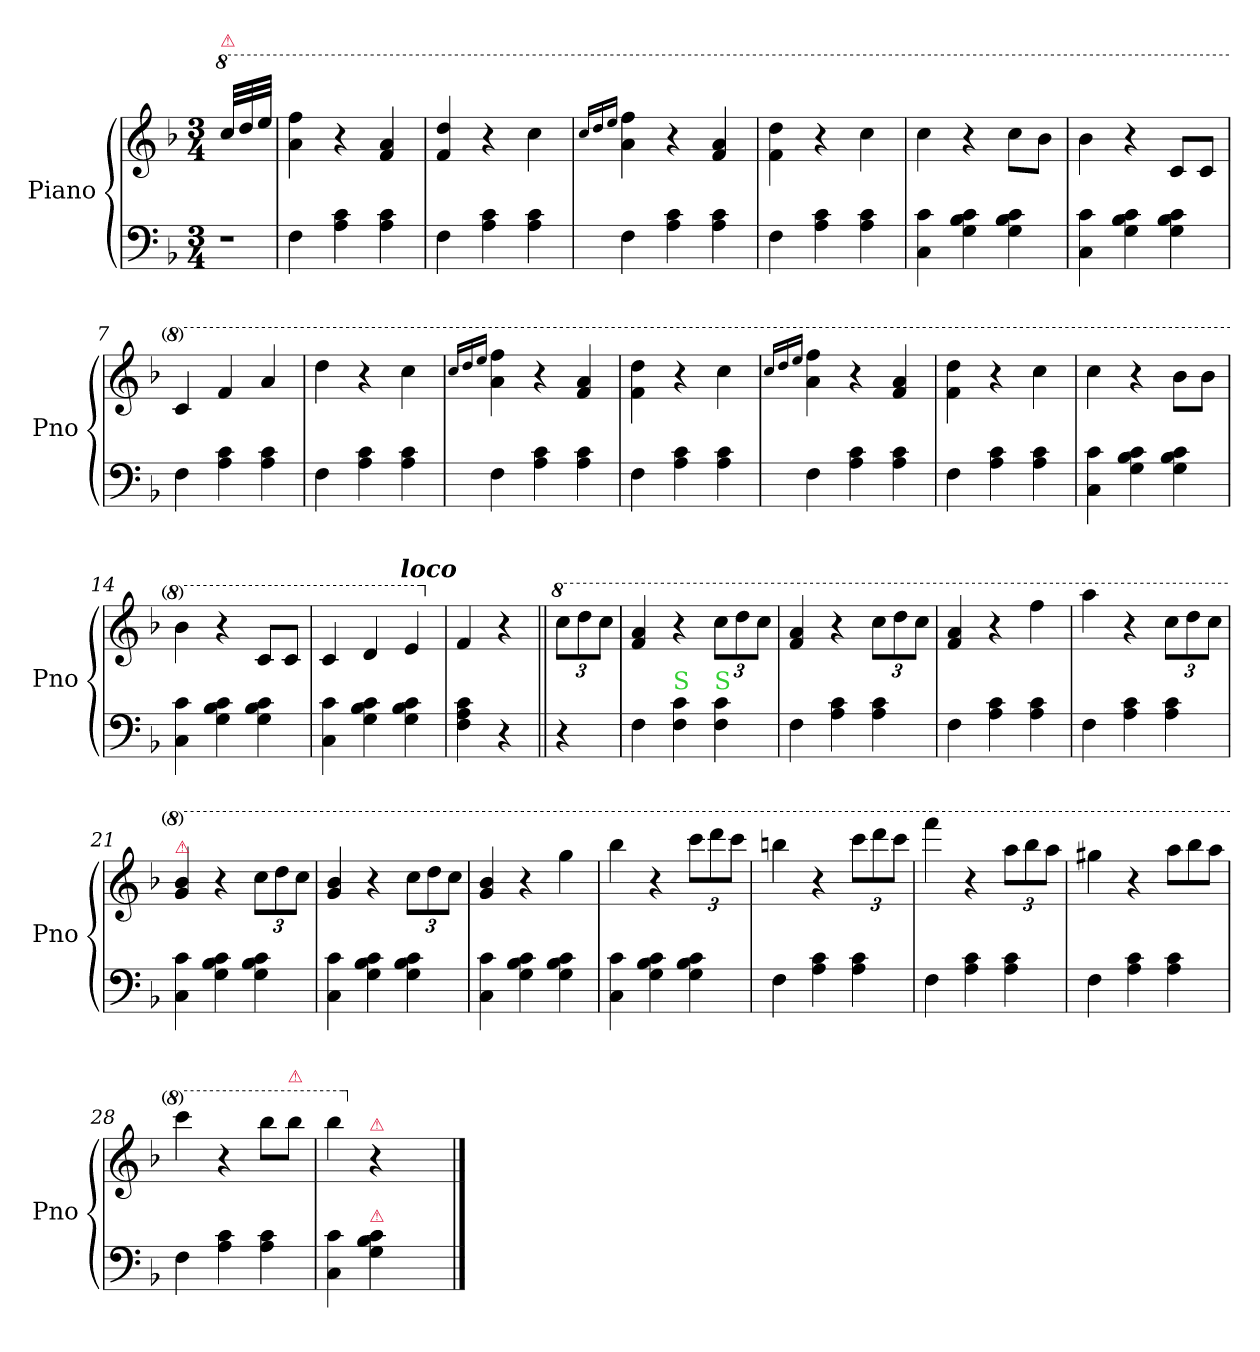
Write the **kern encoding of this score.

**kern	**kern
*part2	*part1
*staff2	*staff1
*	*I"Piano
*	*I'Pno
*clefF4	*clefG2
*k[b-]	*k[b-]
*M3/4	*M3/4
=	=
!LO:N:vis=1	!
*	*8va
!	!LO:TX:a:color=crimson:t=⚠
16.r	32ccc/LLL
.	32ddd/
.	32eee/JJJ
=1	=1
4F\	4aa\ 4fff\
4A\ 4c\	4r
4A\ 4c\	4ff/ 4aa/
=2	=2
4F\	4ff/ 4ddd/
4A\ 4c\	4r
4A\ 4c\	4ccc\
=3	=3
.	16qqccc/LL
.	16qqddd/
.	16qqeee/JJ
4F\	4aa\ 4fff\
4A\ 4c\	4r
4A\ 4c\	4ff/ 4aa/
=4	=4
4F\	4ff\ 4ddd\
4A\ 4c\	4r
4A\ 4c\	4ccc\
=5	=5
4C\ 4c\	4ccc\
4G\ 4B-\ 4c\	4r
4G\ 4B-\ 4c\	8ccc\L
.	8bb-\J
=6	=6
4C\ 4c\	4bb-\
4G\ 4B-\ 4c\	4r
4G\ 4B-\ 4c\	8cc/L
.	8cc/J
=7	=7
4F\	4cc/
4A\ 4c\	4ff/
4A\ 4c\	4aa/
=8	=8
4F\	4ddd\
4A\ 4c\	4r
4A\ 4c\	4ccc\
=9	=9
.	16qqccc/LL
.	16qqddd/
.	16qqeee/JJ
4F\	4aa\ 4fff\
4A\ 4c\	4r
4A\ 4c\	4ff/ 4aa/
=10	=10
4F\	4ff\ 4ddd\
4A\ 4c\	4r
4A\ 4c\	4ccc\
=11	=11
.	16qqccc/LL
.	16qqddd/
.	16qqeee/JJ
4F\	4aa\ 4fff\
4A\ 4c\	4r
4A\ 4c\	4ff/ 4aa/
=12	=12
4F\	4ff\ 4ddd\
4A\ 4c\	4r
4A\ 4c\	4ccc\
=13	=13
4C\ 4c\	4ccc\
4G\ 4B-\ 4c\	4r
4G\ 4B-\ 4c\	8bb-\L
.	8bb-\J
=14	=14
4C\ 4c\	4bb-\
4G\ 4B-\ 4c\	4r
4G\ 4B-\ 4c\	8cc/L
.	8cc/J
=15	=15
4C\ 4c\	4cc/
4G\ 4B-\ 4c\	4dd/
4G\ 4B-\ 4c\	4ee/
=	=
*	*X8va
!	!LO:TX:a:Bi:rj:t=loco
4F\ 4A\ 4c\	4f/
4r	4r
=16||	=16||
*	*8va
4r	12ccc\L
.	12ddd\
.	12ccc\J
=17	=17
4F\	4ff/ 4aa/
!LO:TX:a:color=limegreen:t=S	!
4F\ 4c\	4r
!LO:TX:a:color=limegreen:t=S	!
4F\ 4c\	12ccc\L
.	12ddd\
.	12ccc\J
=18	=18
4F\	4ff/ 4aa/
4A\ 4c\	4r
4A\ 4c\	12ccc\L
.	12ddd\
.	12ccc\J
=19	=19
4F\	4ff/ 4aa/
4A\ 4c\	4r
4A\ 4c\	4fff\
=20	=20
4F\	4aaa\
4A\ 4c\	4r
4A\ 4c\	12ccc\L
.	12ddd\
.	12ccc\J
=21	=21
!	!LO:TX:a:color=crimson:t=⚠
4C\ 4c\	4gg/ 4bb-/
4G\ 4B-\ 4c\	4r
4G\ 4B-\ 4c\	12ccc\L
.	12ddd\
.	12ccc\J
=22	=22
4C\ 4c\	4gg/ 4bb-/
4G\ 4B-\ 4c\	4r
4G\ 4B-\ 4c\	12ccc\L
.	12ddd\
.	12ccc\J
=23	=23
4C\ 4c\	4gg/ 4bb-/
4G\ 4B-\ 4c\	4r
4G\ 4B-\ 4c\	4ggg\
=24	=24
4C\ 4c\	4bbb-\
4G\ 4B-\ 4c\	4r
4G\ 4B-\ 4c\	12cccc\L
.	12dddd\
.	12cccc\J
=25	=25
4F\	4bbbn\
4A\ 4c\	4r
4A\ 4c\	12cccc\L
.	12dddd\
.	12cccc\J
=26	=26
4F\	4ffff\
4A\ 4c\	4r
4A\ 4c\	12aaa\L
.	12bbb-\
.	12aaa\J
=27	=27
4F\	4ggg#X\
4A\ 4c\	4r
*	*Xtuplet
4A\ 4c\	12aaa\L
.	12bbb-\
.	12aaa\J
=28	=28
4F\	4cccc\
4A\ 4c\	4r
4A\ 4c\	8bbb-\L
!	!LO:TX:a:color=crimson:t=⚠
.	8bbb-\J
=29	=29
4C\ 4c\	4bbb-\
*	*X8va
!	!LO:TX:a:color=crimson:t=⚠
!LO:TX:a:color=crimson:t=⚠	!
4G\ 4B-\ 4c\	4r
4ryy	4ryy
==	==
*-	*-
